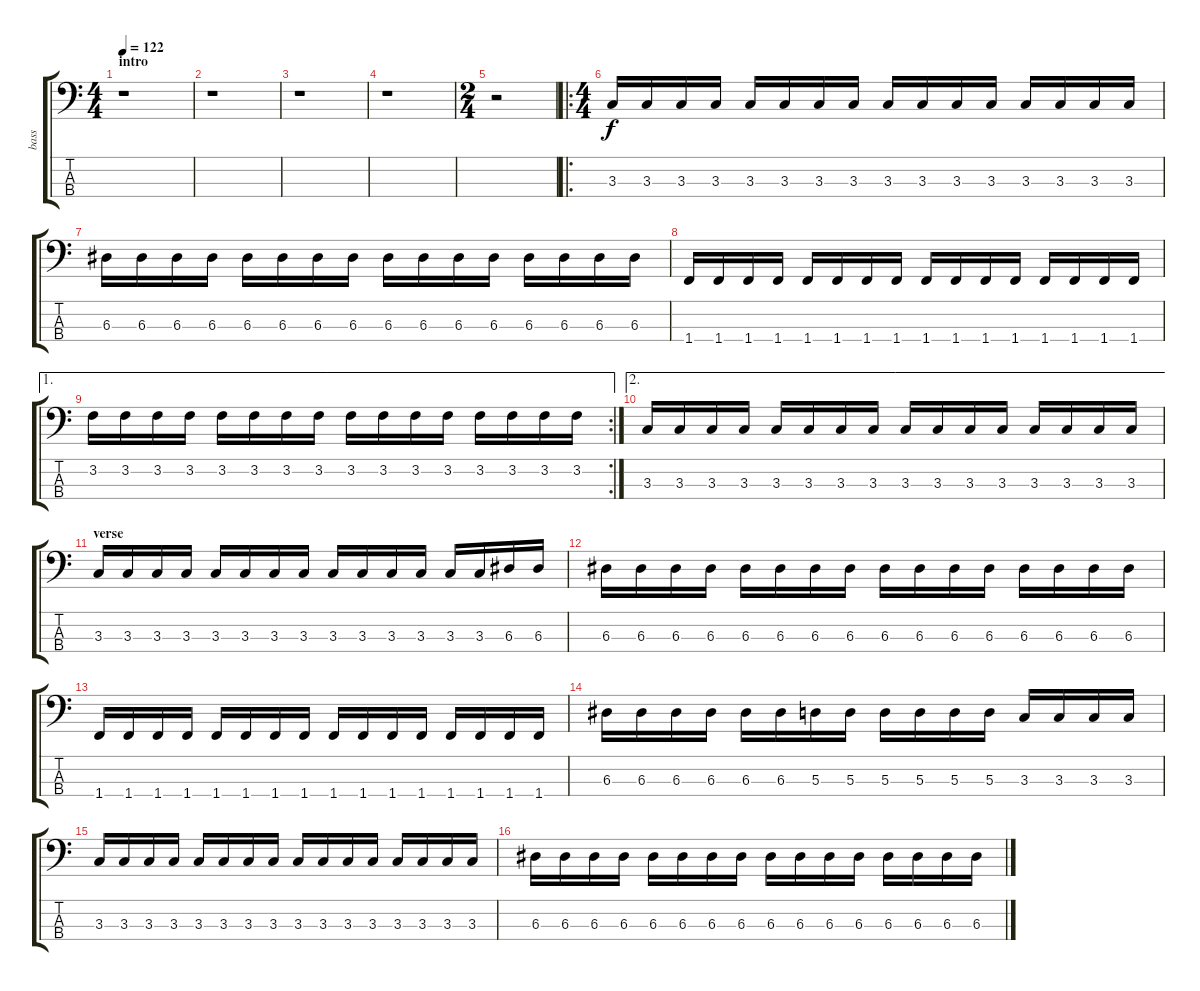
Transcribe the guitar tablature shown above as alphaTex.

\track ("bass" "bass") {instrument electricbasspick}
\staff {score tabs}
\tuning (G2 D2 A1 E1) {hide}
\ts (4 4)
\section ("" "intro")
\tempo 122
\clef f4
\ks c
r.1{dy f instrument electricbasspick} |
r.1 |
r.1 |
r.1 |
\ts (2 4)
r.2 |
\ro
\ts (4 4)
3.3.16 3.3.16 3.3.16 3.3.16 3.3.16 3.3.16 3.3.16 3.3.16 3.3.16 3.3.16 3.3.16 3.3.16 3.3.16 3.3.16 3.3.16 3.3.16 |
6.3.16 6.3.16 6.3.16 6.3.16 6.3.16 6.3.16 6.3.16 6.3.16 6.3.16 6.3.16 6.3.16 6.3.16 6.3.16 6.3.16 6.3.16 6.3.16 |
1.4.16 1.4.16 1.4.16 1.4.16 1.4.16 1.4.16 1.4.16 1.4.16 1.4.16 1.4.16 1.4.16 1.4.16 1.4.16 1.4.16 1.4.16 1.4.16 |
\ae 1
\rc 2
3.2.16 3.2.16 3.2.16 3.2.16 3.2.16 3.2.16 3.2.16 3.2.16 3.2.16 3.2.16 3.2.16 3.2.16 3.2.16 3.2.16 3.2.16 3.2.16 |
\ae 2
3.3.16 3.3.16 3.3.16 3.3.16 3.3.16 3.3.16 3.3.16 3.3.16 3.3.16 3.3.16 3.3.16 3.3.16 3.3.16 3.3.16 3.3.16 3.3.16 |
\section ("" "verse")
3.3.16 3.3.16 3.3.16 3.3.16 3.3.16 3.3.16 3.3.16 3.3.16 3.3.16 3.3.16 3.3.16 3.3.16 3.3.16 3.3.16 6.3.16 6.3.16 |
6.3.16 6.3.16 6.3.16 6.3.16 6.3.16 6.3.16 6.3.16 6.3.16 6.3.16 6.3.16 6.3.16 6.3.16 6.3.16 6.3.16 6.3.16 6.3.16 |
1.4.16 1.4.16 1.4.16 1.4.16 1.4.16 1.4.16 1.4.16 1.4.16 1.4.16 1.4.16 1.4.16 1.4.16 1.4.16 1.4.16 1.4.16 1.4.16 |
6.3.16 6.3.16 6.3.16 6.3.16 6.3.16 6.3.16 5.3.16 5.3.16 5.3.16 5.3.16 5.3.16 5.3.16 3.3.16 3.3.16 3.3.16 3.3.16 |
3.3.16 3.3.16 3.3.16 3.3.16 3.3.16 3.3.16 3.3.16 3.3.16 3.3.16 3.3.16 3.3.16 3.3.16 3.3.16 3.3.16 3.3.16 3.3.16 |
6.3.16 6.3.16 6.3.16 6.3.16 6.3.16 6.3.16 6.3.16 6.3.16 6.3.16 6.3.16 6.3.16 6.3.16 6.3.16 6.3.16 6.3.16 6.3.16
